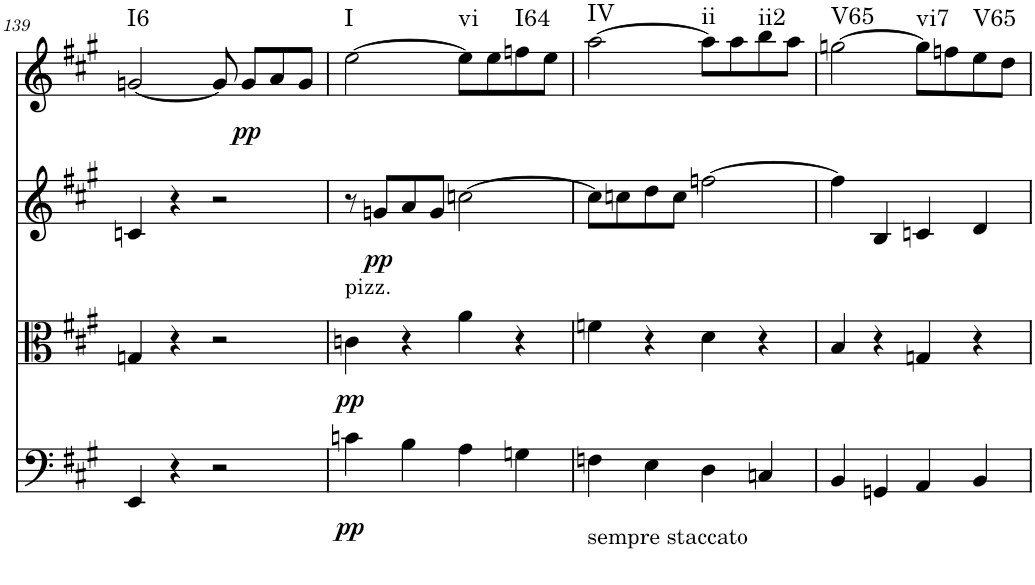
**kern	**dynam	**kern	**dynam	**kern	**dynam	**kern	**dynam	**harte
*part4	*part4	*part3	*part3	*part2	*part2	*part1	*part1	*part1
*staff4	*staff4	*staff3	*staff3	*staff2	*staff2	*staff1	*staff1	*
*I"Violoncello	*	*I"Viola	*	*I"Violin 2	*	*I"Violin 1	*	*
*I'Vc	*	*I'Vla	*	*I'Vln	*	*I'Vln	*	*
!!LO:PB:g=z
*clefF4	*	*clefC3	*	*clefG2	*	*clefG2	*	*
*k[f#c#g#]	*	*k[f#c#g#]	*	*k[f#c#g#]	*	*k[f#c#g#]	*	*
*A:	*	*A:	*	*A:	*	*A:	*	*
*M2/2	*	*M2/2	*	*M2/2	*	*M2/2	*	*
*met(c|)	*	*met(c|)	*	*met(c|)	*	*met(c|)	*	*
=139	=139	=139	=139	=139	=139	=139	=139	=139
!	!	!	!	!	!	!	!	!LO:H:kt=I6
4EE/	.	4Gn/	.	4cn/	.	[2gn/	.	N
4r	.	4r	.	4r	.	.	.	.
2r	.	2r	.	2r	.	8g/]	.	.
!	!	!	!	!	!	!	!LO:DY:b	!
.	.	.	.	.	.	8g/L	pp	.
.	.	.	.	.	.	8a/	.	.
.	.	.	.	.	.	8g/J	.	.
=140	=140	=140	=140	=140	=140	=140	=140	=140
!	!	!LO:TX:a:t=pizz.	!	!	!	!	!	!
!	!LO:DY:b	!	!LO:DY:b	!	!	!	!	!LO:H:kt=I
4cn\	pp	4cn\	pp	8r	.	[2ee\	.	N
!	!	!	!	!	!LO:DY:b	!	!	!
.	.	.	.	8gn/L	pp	.	.	.
4B\	.	4r	.	8a/	.	.	.	.
.	.	.	.	8g/J	.	.	.	.
!	!	!	!	!	!	!	!	!LO:H:kt=vi
4A\	.	4a\	.	[2ccn\	.	8ee\L]	.	N
.	.	.	.	.	.	8ee\	.	.
!	!	!	!	!	!	!	!	!LO:H:kt=I64
4Gn\	.	4r	.	.	.	8ffn\	.	N
.	.	.	.	.	.	8ee\J	.	.
=141	=141	=141	=141	=141	=141	=141	=141	=141
!LO:TX:b:t=sempre staccato	!	!	!	!	!	!	!	!LO:H:kt=IV
4Fn\	.	4fn\	.	8cc\L]	.	[2aa\	.	N
.	.	.	.	8ccn\	.	.	.	.
4E\	.	4r	.	8dd\	.	.	.	.
.	.	.	.	8cc\J	.	.	.	.
!	!	!	!	!	!	!	!	!LO:H:kt=ii
4D\	.	4d\	.	[2ffn\	.	8aa\L]	.	N
.	.	.	.	.	.	8aa\	.	.
!	!	!	!	!	!	!	!	!LO:H:kt=ii2
4Cn/	.	4r	.	.	.	8bb\	.	N
.	.	.	.	.	.	8aa\J	.	.
=142	=142	=142	=142	=142	=142	=142	=142	=142
!	!	!	!	!	!	!	!	!LO:H:kt=V65
4BB/	.	4B/	.	4ff\]	.	[2ggn\	.	N
4GGn/	.	4r	.	4B/	.	.	.	.
!	!	!	!	!	!	!	!	!LO:H:kt=vi7
4AA/	.	4Gn/	.	4cn/	.	8gg\L]	.	N
.	.	.	.	.	.	8ffn\	.	.
!	!	!	!	!	!	!	!	!LO:H:kt=V65
4BB/	.	4r	.	4d/	.	8ee\	.	N
.	.	.	.	.	.	8dd\J	.	.
=	=	=	=	=	=	=	=	=
*-	*-	*-	*-	*-	*-	*-	*-	*-
